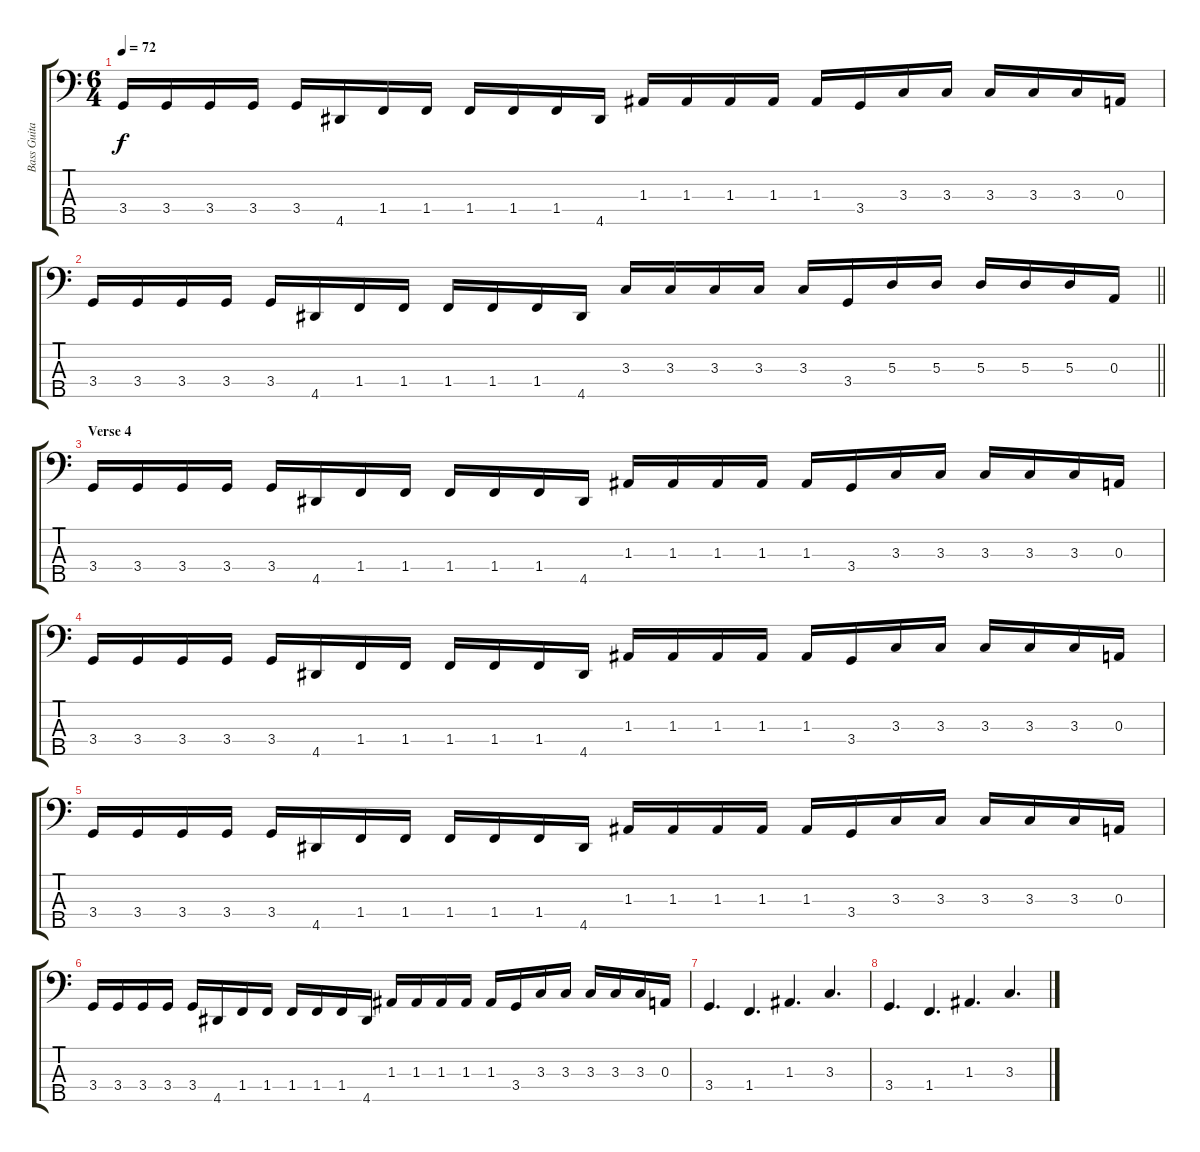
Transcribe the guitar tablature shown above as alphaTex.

\track ("Bass Guitar" "Bass Guita") {instrument electricbassfinger}
\staff {score tabs}
\tuning (G2 D2 A1 E1 B0) {hide}
\ts (6 4)
\tempo 72
\clef f4
\ks c
3.4.16{dy f} 3.4.16 3.4.16 3.4.16 3.4.16 4.5.16 1.4.16 1.4.16 1.4.16 1.4.16 1.4.16 4.5.16 1.3.16 1.3.16 1.3.16 1.3.16 1.3.16 3.4.16 3.3.16 3.3.16 3.3.16 3.3.16 3.3.16 0.3.16 |
\barLineRight lightlight
3.4.16 3.4.16 3.4.16 3.4.16 3.4.16 4.5.16 1.4.16 1.4.16 1.4.16 1.4.16 1.4.16 4.5.16 3.3.16 3.3.16 3.3.16 3.3.16 3.3.16 3.4.16 5.3.16 5.3.16 5.3.16 5.3.16 5.3.16 0.3.16 |
\section ("" "Verse 4")
3.4.16 3.4.16 3.4.16 3.4.16 3.4.16 4.5.16 1.4.16 1.4.16 1.4.16 1.4.16 1.4.16 4.5.16 1.3.16 1.3.16 1.3.16 1.3.16 1.3.16 3.4.16 3.3.16 3.3.16 3.3.16 3.3.16 3.3.16 0.3.16 |
3.4.16 3.4.16 3.4.16 3.4.16 3.4.16 4.5.16 1.4.16 1.4.16 1.4.16 1.4.16 1.4.16 4.5.16 1.3.16 1.3.16 1.3.16 1.3.16 1.3.16 3.4.16 3.3.16 3.3.16 3.3.16 3.3.16 3.3.16 0.3.16 |
3.4.16 3.4.16 3.4.16 3.4.16 3.4.16 4.5.16 1.4.16 1.4.16 1.4.16 1.4.16 1.4.16 4.5.16 1.3.16 1.3.16 1.3.16 1.3.16 1.3.16 3.4.16 3.3.16 3.3.16 3.3.16 3.3.16 3.3.16 0.3.16 |
3.4.16 3.4.16 3.4.16 3.4.16 3.4.16 4.5.16 1.4.16 1.4.16 1.4.16 1.4.16 1.4.16 4.5.16 1.3.16 1.3.16 1.3.16 1.3.16 1.3.16 3.4.16 3.3.16 3.3.16 3.3.16 3.3.16 3.3.16 0.3.16 |
3.4.4{d} 1.4.4{d} 1.3.4{d} 3.3.4{d} |
3.4.4{d} 1.4.4{d} 1.3.4{d} 3.3.4{d}
